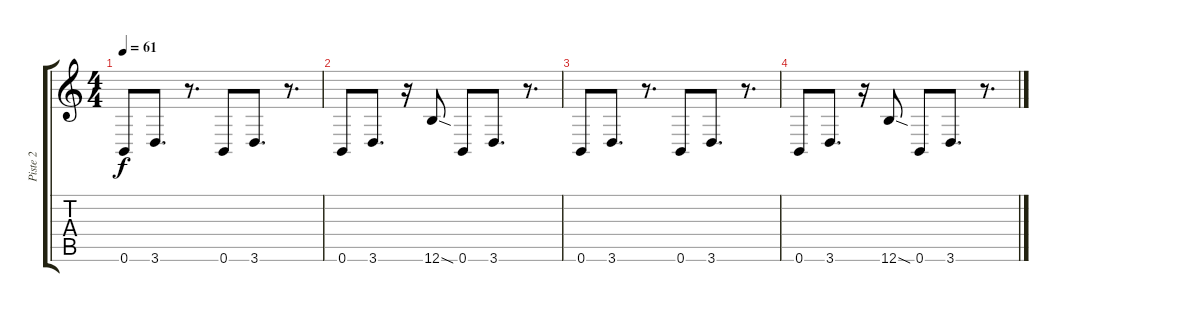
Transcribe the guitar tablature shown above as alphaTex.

\track ("Piste 2" "Piste 2") {instrument distortionguitar}
\staff {score tabs}
\tuning (E4 B3 G3 D3 A2 B1) {hide}
\ts (4 4)
\tempo 61
\clef g2
\ks c
0.6.8{dy f} 3.6.8{d} r.8{d} 0.6.8 3.6.8{d} r.8{d} |
0.6.8 3.6.8{d} r.16 12.6{sod}.8 0.6.8 3.6.8{d} r.8{d} |
0.6.8 3.6.8{d} r.8{d} 0.6.8 3.6.8{d} r.8{d} |
0.6.8 3.6.8{d} r.16 12.6{sod}.8 0.6.8 3.6.8{d} r.8{d}
